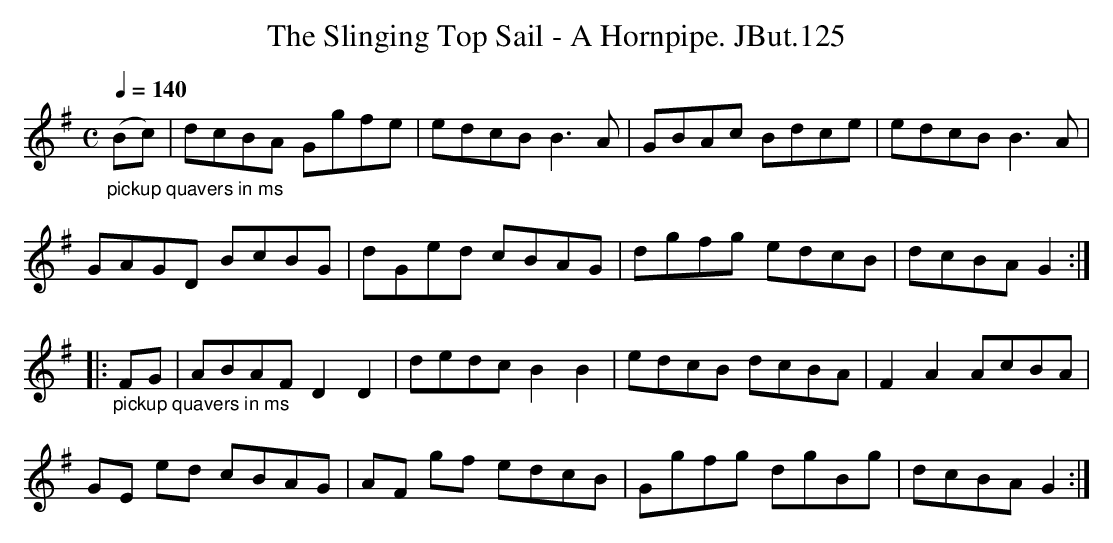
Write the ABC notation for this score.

X:1
T:Slinging Top Sail - A Hornpipe. JBut.125, The
M:C
L:1/8
Q:1/4=140
K:G
"_pickup quavers in ms"(Bc)|dcBA Ggfe|edcB B3A|GBAc Bdce|edcB B3 A|
GAGD BcBG|dGed cBAG|dgfg edcB|dcBA G2 :|
|:"_pickup quavers in ms"FG|ABAF D2D2|dedc B2B2|edcB dcBA|F2A2 AcBA|
GE ed cBAG|AF gf edcB|Ggfg dgBg|dcBA G2 :|
